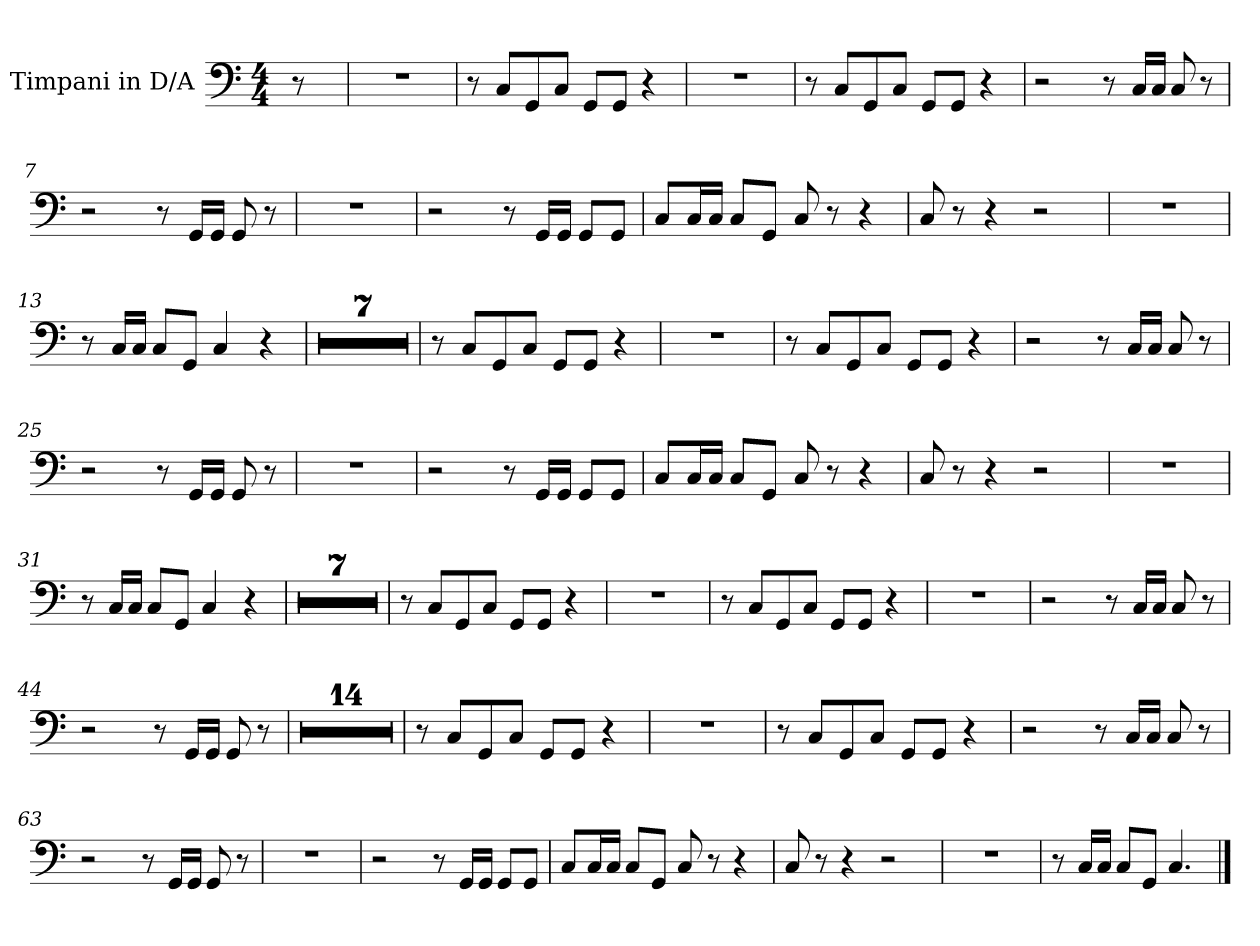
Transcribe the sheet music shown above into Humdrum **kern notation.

**kern
*part1
*staff1
*I"Timpani in D/A
*I'Timp. in D/A
*clefF4
*ITrd-1c-2
*k[f#c#]
*M4/4
=1
8r
=2
1r
=3
8r
8D/L
8AA/
8D/J
8AA/L
8AA/J
4r
=4
1r
=5
8r
8D/L
8AA/
8D/J
8AA/L
8AA/J
4r
=6
2r
8r
16D/LL
16D/JJ
8D/
8r
!!LO:LB:g=z
=7
2r
8r
16AA/LL
16AA/JJ
8AA/
8r
=8
1r
=9
2r
8r
16AA/LL
16AA/JJ
8AA/L
8AA/J
=10
8D/L
16D/L
16D/JJ
8D/L
8AA/J
8D/
8r
4r
=11
8D/
8r
4r
2r
!!LO:LB:g=z
=12
1r
=13
8r
16D/LL
16D/JJ
8D/L
8AA/J
4D/
4r
=14
1r
=15
1r
=16
1r
=17
1r
=18
1r
=19
1r
=20
1r
!!LO:LB:g=z
=21
8r
8D/L
8AA/
8D/J
8AA/L
8AA/J
4r
=22
1r
!!LO:LB:g=z
=23
8r
8D/L
8AA/
8D/J
8AA/L
8AA/J
4r
=24
2r
8r
16D/LL
16D/JJ
8D/
8r
=25
2r
8r
16AA/LL
16AA/JJ
8AA/
8r
=26
1r
!!LO:LB:g=z
=27
2r
8r
16AA/LL
16AA/JJ
8AA/L
8AA/J
=28
8D/L
16D/L
16D/JJ
8D/L
8AA/J
8D/
8r
4r
=29
8D/
8r
4r
2r
=30
1r
!!LO:LB:g=z
=31
8r
16D/LL
16D/JJ
8D/L
8AA/J
4D/
4r
=32
1r
=33
1r
=34
1r
=35
1r
=36
1r
=37
1r
=38
1r
=39
8r
8D/L
8AA/
8D/J
8AA/L
8AA/J
4r
!!LO:LB:g=z
=40
1r
!!LO:LB:g=z
=41
8r
8D/L
8AA/
8D/J
8AA/L
8AA/J
4r
=42
1r
=43
2r
8r
16D/LL
16D/JJ
8D/
8r
=44
2r
8r
16AA/LL
16AA/JJ
8AA/
8r
!!LO:LB:g=z
=45
1r
=46
1r
=47
1r
=48
1r
=49
1r
=50
1r
=51
1r
=52
1r
=53
1r
=54
1r
=55
1r
=56
1r
!!LO:LB:g=z
=57
1r
=58
1r
!!LO:LB:g=z
=59
8r
8D/L
8AA/
8D/J
8AA/L
8AA/J
4r
=60
1r
=61
8r
8D/L
8AA/
8D/J
8AA/L
8AA/J
4r
=62
2r
8r
16D/LL
16D/JJ
8D/
8r
!!LO:PB:g=z
=63
2r
8r
16AA/LL
16AA/JJ
8AA/
8r
=64
1r
=65
2r
8r
16AA/LL
16AA/JJ
8AA/L
8AA/J
=66
8D/L
16D/L
16D/JJ
8D/L
8AA/J
8D/
8r
4r
!!LO:PB:g=z
=67
8D/
8r
4r
2r
=68
1r
=69
8r
16D/LL
16D/JJ
8D/L
8AA/J
4.D>/
==
*-
